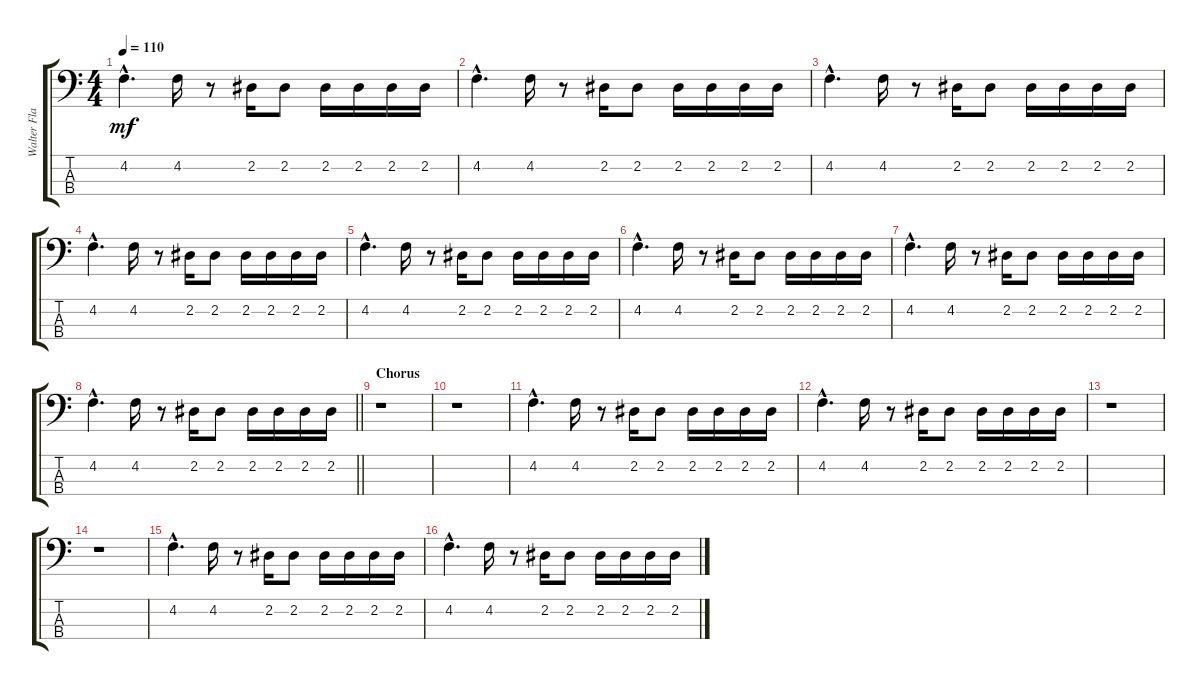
\track ("Walter Flakus (Bass)" "Walter Fla") {instrument synthbass1}
\staff {score tabs}
\tuning (Gb2 Db2 Ab1 Eb1) {hide}
\ts (4 4)
\tempo 110
\clef f4
\ks c
4.2{hac}.4{d dy mf} 4.2.16 r.8 2.2.16 2.2.8 2.2.16 2.2.16 2.2.16 2.2.16 |
4.2{hac}.4{d} 4.2.16 r.8 2.2.16 2.2.8 2.2.16 2.2.16 2.2.16 2.2.16 |
4.2{hac}.4{d} 4.2.16 r.8 2.2.16 2.2.8 2.2.16 2.2.16 2.2.16 2.2.16 |
4.2{hac}.4{d} 4.2.16 r.8 2.2.16 2.2.8 2.2.16 2.2.16 2.2.16 2.2.16 |
4.2{hac}.4{d} 4.2.16 r.8 2.2.16 2.2.8 2.2.16 2.2.16 2.2.16 2.2.16 |
4.2{hac}.4{d} 4.2.16 r.8 2.2.16 2.2.8 2.2.16 2.2.16 2.2.16 2.2.16 |
4.2{hac}.4{d} 4.2.16 r.8 2.2.16 2.2.8 2.2.16 2.2.16 2.2.16 2.2.16 |
\barLineRight lightlight
4.2{hac}.4{d} 4.2.16 r.8 2.2.16 2.2.8 2.2.16 2.2.16 2.2.16 2.2.16 |
\section ("" "Chorus")
r.1 |
r.1 |
4.2{hac}.4{d} 4.2.16 r.8 2.2.16 2.2.8 2.2.16 2.2.16 2.2.16 2.2.16 |
4.2{hac}.4{d} 4.2.16 r.8 2.2.16 2.2.8 2.2.16 2.2.16 2.2.16 2.2.16 |
r.1 |
r.1 |
4.2{hac}.4{d} 4.2.16 r.8 2.2.16 2.2.8 2.2.16 2.2.16 2.2.16 2.2.16 |
4.2{hac}.4{d} 4.2.16 r.8 2.2.16 2.2.8 2.2.16 2.2.16 2.2.16 2.2.16
